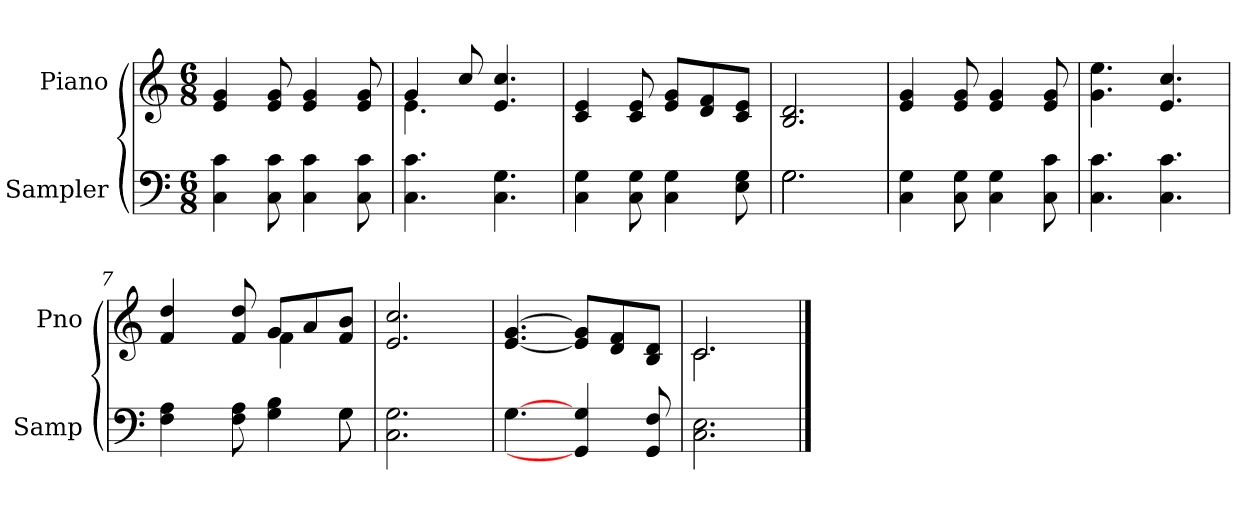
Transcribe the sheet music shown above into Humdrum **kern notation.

**kern	**kern
*part2	*part1
*staff2	*staff1
*I"Sampler	*I"Piano
*I'Samp	*I'Pno
*clefF4	*clefG2
*M6/8	*M6/8
=1	=1
4C 4c	4e 4g
8C 8c	8e 8g
4C 4c	4e 4g
8C 8c	8e 8g
=2	=2
*	*^
4.C 4.c	4g/	4.e
.	8cc/	.
4.C 4.G	4.e 4.cc	4.ryy
*	*v	*v
=3	=3
4C 4G	4c 4e
8C 8G	8c 8e
4C 4G	8e/ 8g/L
.	8d/ 8f/
8E 8G	8c/ 8e/J
=4	=4
*^	*
2.G\	2.G	2.B 2.d
*v	*v	*
=5	=5
4C 4G	4e 4g
8C 8G	8e 8g
4C 4G	4e 4g
8C 8c	8e 8g
=6	=6
4.C 4.c	4.g 4.ee
4.C 4.c	4.e 4.cc
=7	=7
*^	*^
4F 4A	8ryy	4f 4dd	4.ryy
*v	*v	*	*
8F 8A	8f 8dd	.
4G 4B	8g/L	4f
.	8a/	.
*^	*	*
8G\	8G	8f/ 8b/J	8ryy
*v	*v	*	*
*	*v	*v
=8	=8
2.C 2.G	2.e 2.cc
=9	=9
[4.G	[4.e [4.g
4GG] 4G	8e]/ 8g]/L
.	8d/ 8f/
8GG 8F	8B/ 8d/J
=10	=10
*	*^
2.C 2.E	2.c/	2.c
*	*v	*v
==	==
*-	*-
